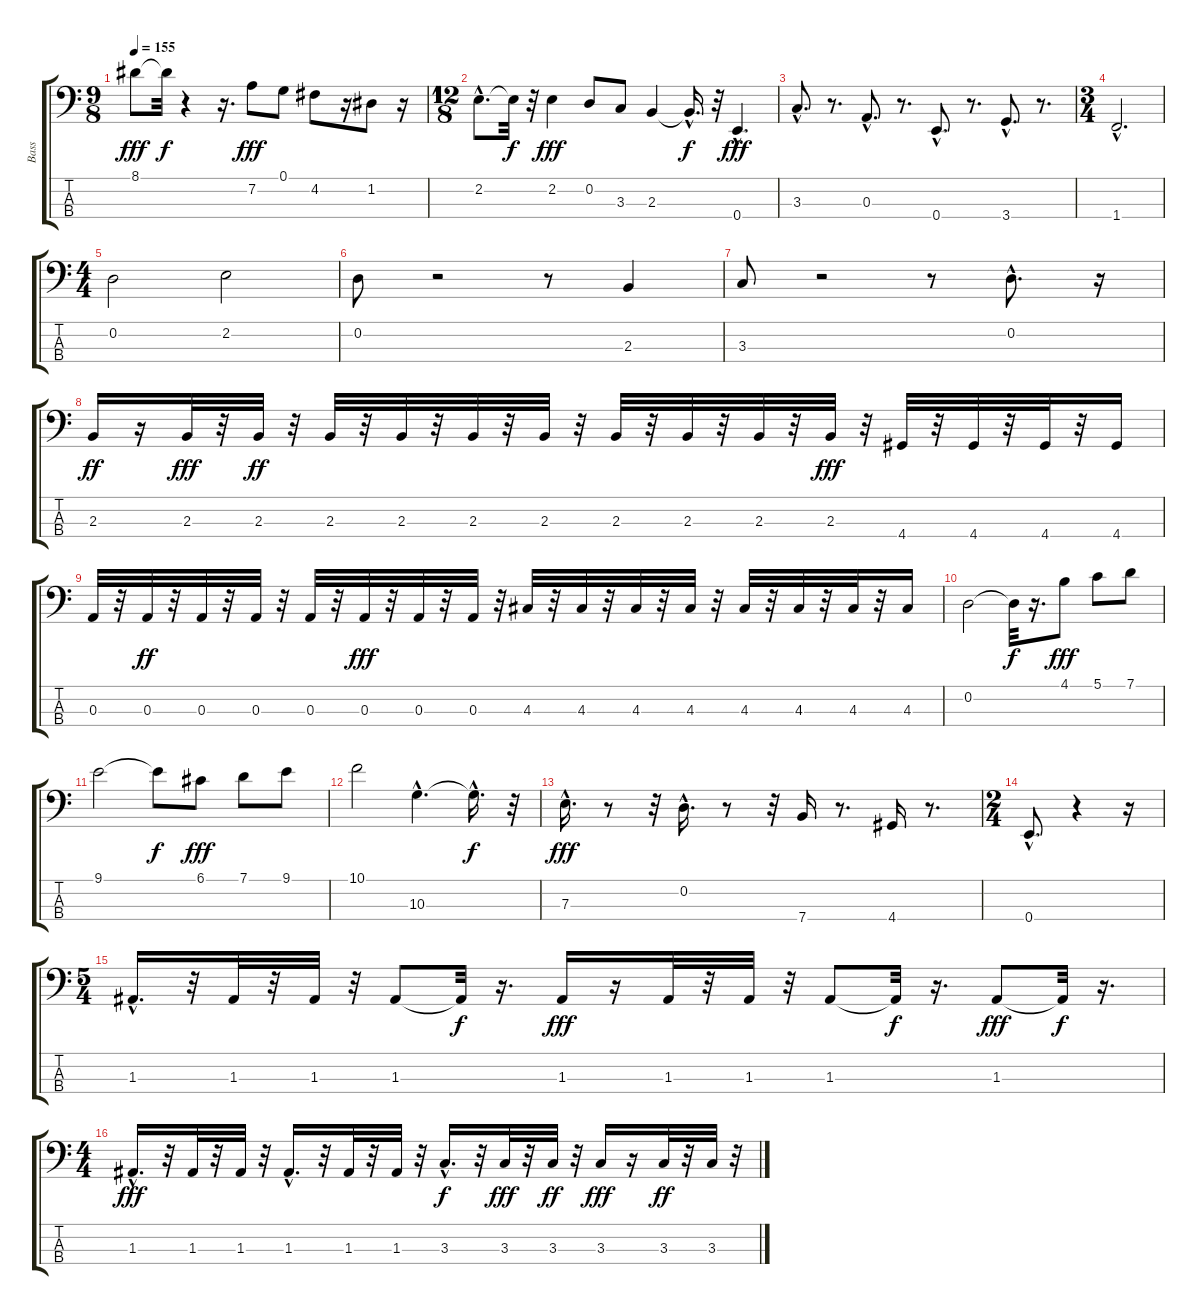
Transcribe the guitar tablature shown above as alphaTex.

\track ("Bass                " "Bass      ") {instrument fretlessbass}
\staff {score tabs}
\tuning (G2 D2 A1 E1) {hide}
\ts (9 8)
\tempo 155
\clef f4
\ks c
8.1.8{dy fff} 8.1{t}.32{dy f} r.4 r.16{d} 7.2.8{dy fff} 0.1.8 4.2.8 r.16 1.2.8 r.16 |
\ts (12 8)
2.2{hac}.8{d} 2.2{t}.32{dy f} r.32 2.2.4{dy fff} 0.2.8 3.3.8 2.3.4 2.3{hac t}.16{d dy f} r.32 0.4{hac}.4{d dy fff} |
3.3{hac}.8{d} r.8{d} 0.3{hac}.8{d} r.8{d} 0.4{hac}.8{d} r.8{d} 3.4{hac}.8{d} r.8{d} |
\ts (3 4)
1.4{hac}.2{d} |
\ts (4 4)
0.2.2 2.2.2 |
0.2.8 r.2 r.8 2.3.4 |
3.3.8 r.2 r.8 0.2{hac}.8{d} r.16 |
2.3.16{dy ff} r.16 2.3.32{dy fff} r.32 2.3.32{dy ff} r.32 2.3.32 r.32 2.3.32 r.32 2.3.32 r.32 2.3.32 r.32 2.3.32 r.32 2.3.32 r.32 2.3.32 r.32 2.3.32{dy fff} r.32 4.4.32 r.32 4.4.32 r.32 4.4.32 r.32 4.4.16 |
0.3.32 r.32 0.3.32{dy ff} r.32 0.3.32 r.32 0.3.32 r.32 0.3.32 r.32 0.3.32{dy fff} r.32 0.3.32 r.32 0.3.32 r.32 4.3.32 r.32 4.3.32 r.32 4.3.32 r.32 4.3.32 r.32 4.3.32 r.32 4.3.32 r.32 4.3.32 r.32 4.3.16 |
0.2.2 0.2{t}.32{dy f} r.16{d} 4.1.8{dy fff} 5.1.8 7.1.8 |
9.1.2 9.1{t}.8{dy f} 6.1.8{dy fff} 7.1.8 9.1.8 |
10.1.2 10.3{hac}.4{d} 10.3{hac t}.16{d dy f} r.32 |
7.3{hac}.16{d dy fff} r.8 r.32 0.2{hac}.16{d} r.8 r.32 7.4.16 r.8{d} 4.4.16 r.8{d} |
\ts (2 4)
0.4{hac}.8{d} r.4 r.16 |
\ts (5 4)
1.3{hac}.16{d} r.32 1.3.32 r.32 1.3.32 r.32 1.3.8 1.3{t}.32{dy f} r.16{d} 1.3.16{dy fff} r.16 1.3.32 r.32 1.3.32 r.32 1.3.8 1.3{t}.32{dy f} r.16{d} 1.3.8{dy fff} 1.3{t}.32{dy f} r.16{d} |
\ts (4 4)
1.3{hac}.16{d dy fff} r.32 1.3.32 r.32 1.3.32 r.32 1.3{hac}.16{d} r.32 1.3.32 r.32 1.3.32 r.32 3.3{hac}.16{d dy f} r.32 3.3.32{dy fff} r.32 3.3.32{dy ff} r.32 3.3.16{dy fff} r.16 3.3.32{dy ff} r.32 3.3.32 r.32
